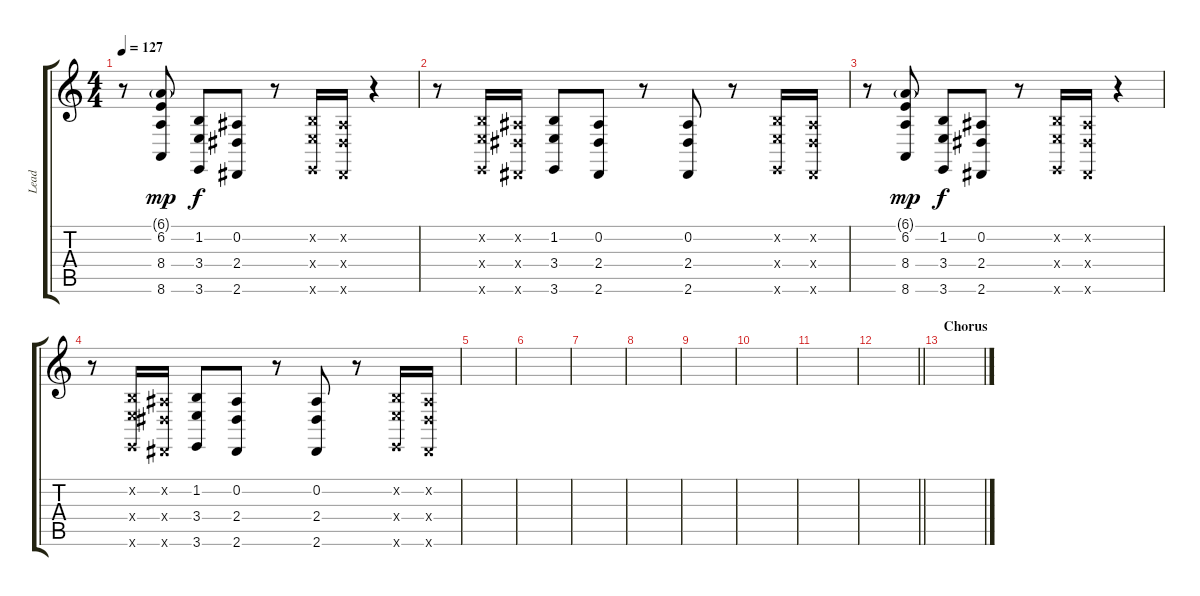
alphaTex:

\track ("Lead" "Lead") {instrument lead8bassandlead}
\staff {score tabs}
\tuning (Eb4 Bb3 Gb3 Db3 Ab2 Db2) {hide}
\ts (4 4)
\tempo 127
\clef g2
\ks c
r.8{dy f} (6.1{g} 6.2 8.4 8.6).8{dy mp} (1.2 3.4 3.6).8{dy f} (0.2 2.4 2.6).8 r.8 (1.2{x} 3.4{x} 3.6{x}).16 (0.2{x} 2.4{x} 2.6{x}).16 r.4 |
r.8 (1.2{x} 3.4{x} 3.6{x}).16 (0.2{x} 2.4{x} 2.6{x}).16 (1.2 3.4 3.6).8 (0.2 2.4 2.6).8 r.8 (0.2 2.4 2.6).8 r.8 (1.2{x} 3.4{x} 3.6{x}).16 (0.2{x} 2.4{x} 2.6{x}).16 |
r.8 (6.1{g} 6.2 8.4 8.6).8{dy mp} (1.2 3.4 3.6).8{dy f} (0.2 2.4 2.6).8 r.8 (1.2{x} 3.4{x} 3.6{x}).16 (0.2{x} 2.4{x} 2.6{x}).16 r.4 |
r.8 (1.2{x} 3.4{x} 3.6{x}).16 (0.2{x} 2.4{x} 2.6{x}).16 (1.2 3.4 3.6).8 (0.2 2.4 2.6).8 r.8 (0.2 2.4 2.6).8 r.8 (1.2{x} 3.4{x} 3.6{x}).16 (0.2{x} 2.4{x} 2.6{x}).16 |
|
|
|
|
|
|
|
\barLineRight lightlight
|
\section ("" "Chorus")
